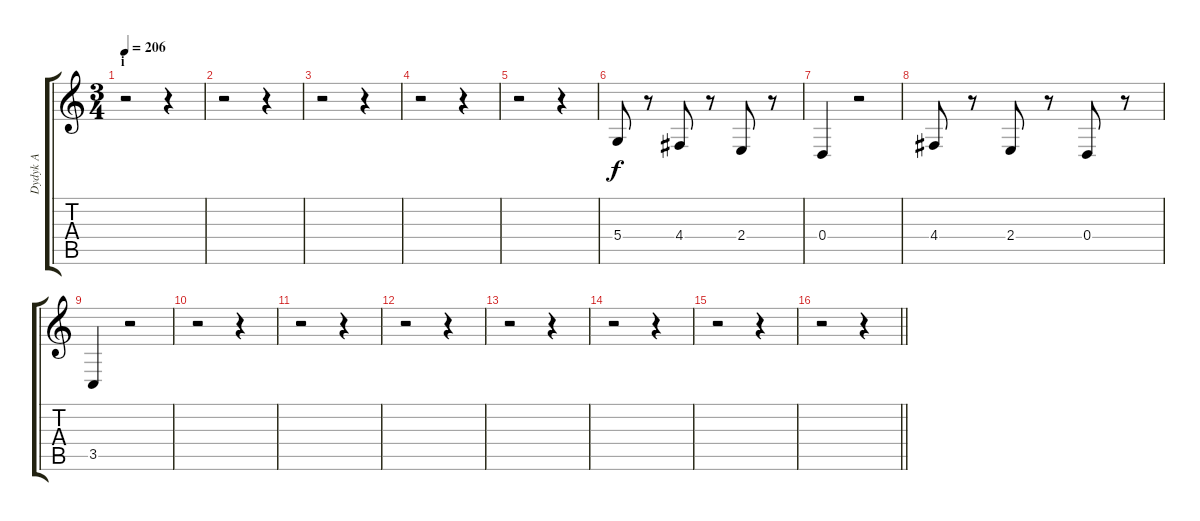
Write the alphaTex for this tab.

\track ("Dydyk A" "Dydyk A") {instrument cello}
\staff {score tabs}
\tuning (E4 B3 G3 D3 A2 E2) {hide}
\ts (3 4)
\section ("" "i")
\tempo 206
\clef g2
\ks c
r.2{dy f} r.4 |
r.2 r.4 |
r.2 r.4 |
r.2 r.4 |
r.2 r.4 |
5.4.8 r.8 4.4.8 r.8 2.4.8 r.8 |
0.4.4 r.2 |
4.4.8 r.8 2.4.8 r.8 0.4.8 r.8 |
3.5.4 r.2 |
r.2 r.4 |
r.2 r.4 |
r.2 r.4 |
r.2 r.4 |
r.2 r.4 |
r.2 r.4 |
\barLineRight lightlight
r.2 r.4
